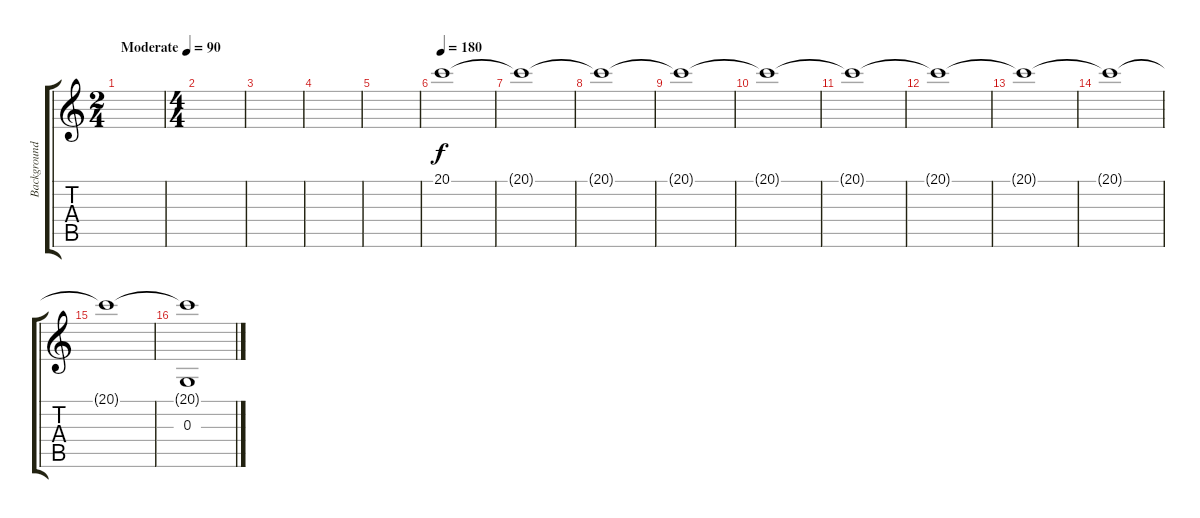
\track ("Background Synth" "Background") {instrument stringensemble2}
\staff {score tabs}
\tuning (E4 B3 G3 D3 A2 E2) {hide}
\ts (2 4)
\tempo (90 "Moderate")
\clef g2
\ks c
|
\ts (4 4)
|
|
|
|
\tempo 180
20.1.1 |
20.1{t}.1 |
20.1{t}.1 |
20.1{t}.1 |
20.1{t}.1 |
20.1{t}.1 |
20.1{t}.1 |
20.1{t}.1 |
20.1{t}.1 |
20.1{t}.1 |
(20.1{t} 0.3).1
